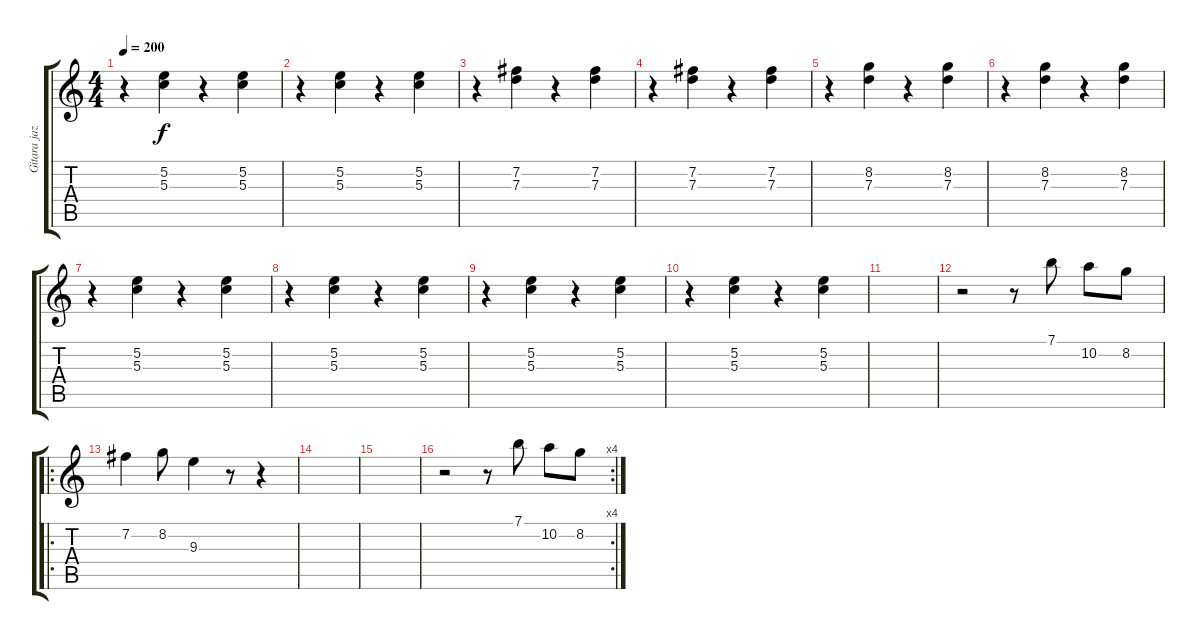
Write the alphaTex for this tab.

\track ("Gitara jazzowa - J. Treliński" "Gitara jaz") {instrument electricguitarjazz}
\staff {score tabs}
\tuning (E4 B3 G3 D3 A2 E2) {hide}
\ts (4 4)
\tempo 200
\clef g2
\ks c
r.4{dy f} (5.2 5.3).4 r.4 (5.2 5.3).4 |
r.4 (5.2 5.3).4 r.4 (5.2 5.3).4 |
r.4 (7.2 7.3).4 r.4 (7.2 7.3).4 |
r.4 (7.2 7.3).4 r.4 (7.2 7.3).4 |
r.4 (8.2 7.3).4 r.4 (8.2 7.3).4 |
r.4 (8.2 7.3).4 r.4 (8.2 7.3).4 |
r.4 (5.2 5.3).4 r.4 (5.2 5.3).4 |
r.4 (5.2 5.3).4 r.4 (5.2 5.3).4 |
r.4 (5.2 5.3).4 r.4 (5.2 5.3).4 |
r.4 (5.2 5.3).4 r.4 (5.2 5.3).4 |
|
r.2 r.8 7.1.8 10.2.8 8.2.8 |
\ro
7.2.4 8.2.8 9.3.4 r.8 r.4 |
|
|
\rc 4
r.2 r.8 7.1.8 10.2.8 8.2.8
